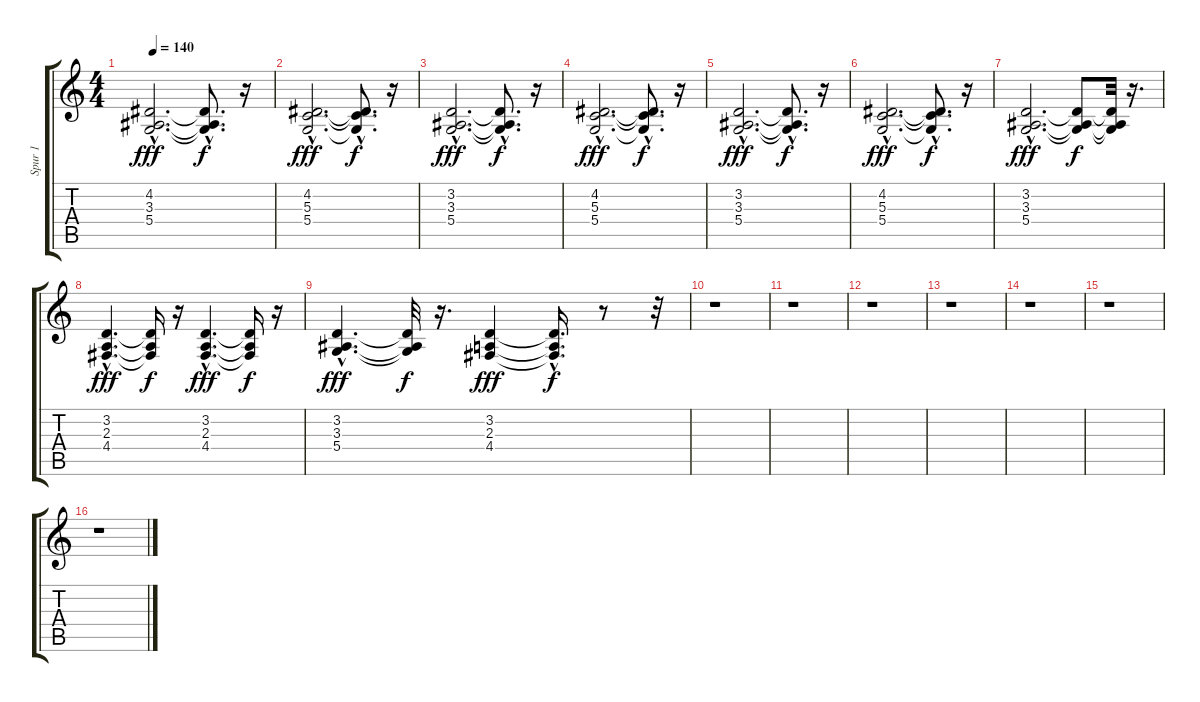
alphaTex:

\track ("Spur 1" "Spur 1") {instrument acousticgrandpiano}
\staff {score tabs}
\tuning (E4 B3 G3 D3 A2 E2) {hide}
\ts (4 4)
\tempo 140
\clef g2
\ks c
(4.2{hac} 3.3{hac} 5.4{hac}).2{d dy fff} (4.2{hac t} 3.3{hac t} 5.4{hac t}).8{d dy f} r.16 |
(4.2{hac} 5.3{hac} 5.4{hac}).2{d dy fff} (4.2{hac t} 5.3{hac t} 5.4{hac t}).8{d dy f} r.16 |
(3.2{hac} 3.3{hac} 5.4{hac}).2{d dy fff} (3.2{t} 3.3{t} 5.4{hac t}).8{d dy f} r.16 |
(4.2{hac} 5.3{hac} 5.4{hac}).2{d dy fff} (4.2{t} 5.3{hac t} 5.4{hac t}).8{d dy f} r.16 |
(3.2{hac} 3.3{hac} 5.4{hac}).2{d dy fff} (3.2{hac t} 3.3{hac t} 5.4{hac t}).8{d dy f} r.16 |
(4.2{hac} 5.3{hac} 5.4{hac}).2{d dy fff} (4.2{hac t} 5.3{hac t} 5.4{hac t}).8{d dy f} r.16 |
(3.2{hac} 3.3{hac} 5.4{hac}).2{d dy fff} (3.2{t} 3.3{t} 5.4{t}).8{dy f} (3.2{t} 3.3{t} 5.4{t}).32 r.16{d} |
(3.2{hac} 2.3{hac} 4.4{hac}).4{d dy fff} (3.2{t} 2.3{t} 4.4{t}).16{dy f} r.16 (3.2{hac} 2.3{hac} 4.4{hac}).4{d dy fff} (3.2{t} 2.3{t} 4.4{t}).16{dy f} r.16 |
(3.2{hac} 3.3{hac} 5.4{hac}).4{d dy fff} (3.2{t} 3.3{t} 5.4{t}).32{dy f} r.16{d} (3.2 2.3 4.4).4{dy fff} (3.2{hac t} 2.3{hac t} 4.4{t}).16{d dy f} r.8 r.32 |
r.1 |
r.1 |
r.1 |
r.1 |
r.1 |
r.1 |
r.1
